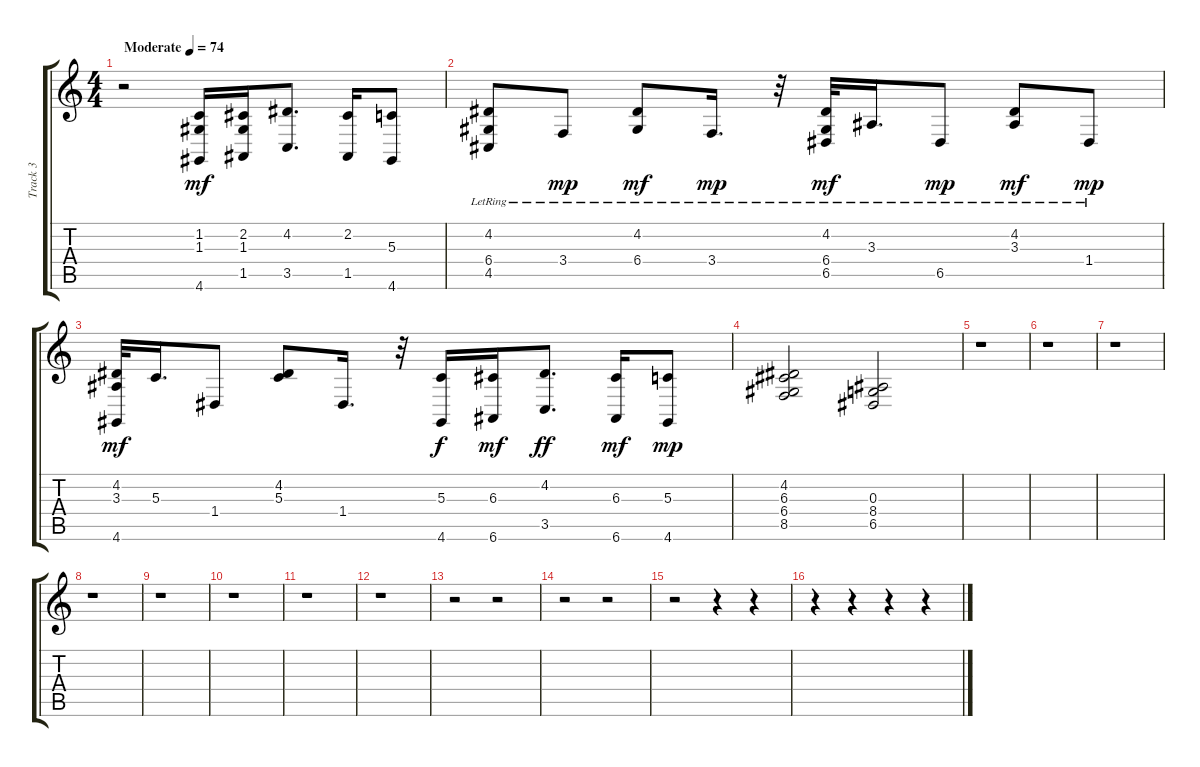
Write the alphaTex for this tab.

\track ("Track 3" "Track 3") {instrument frenchhorn}
\staff {score tabs}
\tuning (E4 B3 G3 D3 A2 E2) {hide}
\ts (4 4)
\tempo (74 "Moderate")
\clef g2
\ks c
r.2{dy mf instrument frenchhorn} (1.2 1.3 4.6).16{volume 11 instrument pad2warm} (2.2 1.3 1.5).16 (4.2 3.5).8{d} (2.2 1.5).16 (5.3 4.6).8 |
(4.2{lr} 6.4{lr} 4.5{lr}).8 3.4{lr}.8{dy mp} (4.2{lr} 6.4{lr}).8{dy mf} 3.4{lr}.16{d dy mp} r.32 (4.2{lr} 6.4{lr} 6.5{lr}).32{dy mf} 3.3{lr}.16{d} 6.5{lr}.8{dy mp} (4.2{lr} 3.3{lr}).8{dy mf} 1.4{lr}.8{dy mp} |
(4.2 3.3 4.6).32{dy mf} 5.3.16{d} 1.4.8 (4.2 5.3).8 1.4.16{d} r.32 (5.3 4.6).16{dy f} (6.3 6.6).16{dy mf} (4.2 3.5).8{d dy ff} (6.3 6.6).16{dy mf} (5.3 4.6).8{dy mp} |
(4.2 6.3 6.4 8.5).2{balance 13} (0.3 8.4 6.5).2 |
r.1 |
r.1 |
r.1 |
r.1 |
r.1 |
r.1 |
r.1 |
r.1 |
r.2 r.2 |
r.2 r.2 |
r.2 r.4 r.4 |
r.4 r.4 r.4 r.4
